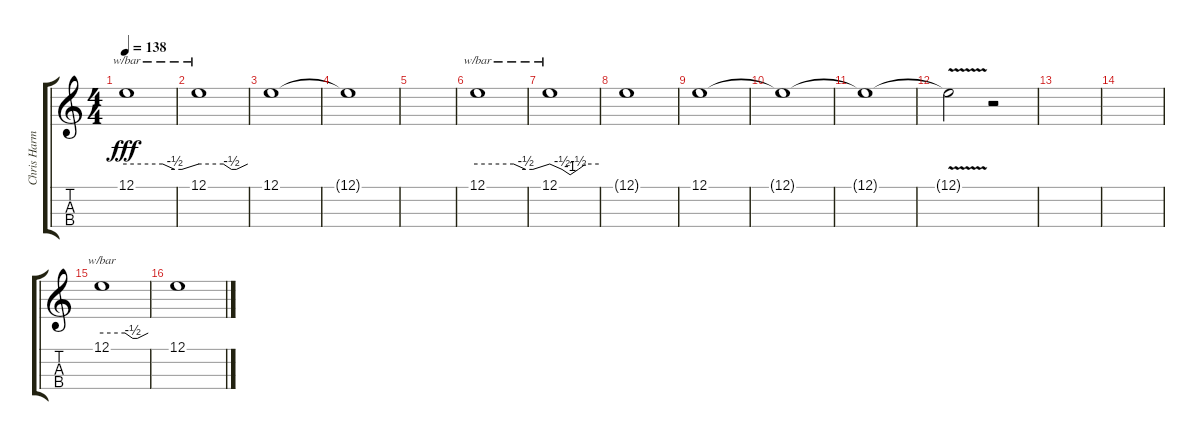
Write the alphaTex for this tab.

\track ("Chris Harmonica" "Chris Harm") {instrument harmonica}
\staff {score tabs}
\tuning (E4 B3 G3 D3) {hide}
\ts (4 4)
\tempo 138
\clef g2
\ks c
12.1.1{tbe (custom default 0 0 30 0 40 -2 46 -2 60 0) dy fff volume 13 balance 8} |
12.1.1{tbe (custom default 0 0 30 0 40 -2 46 -2 60 0) volume 13 balance 8} |
12.1.1 |
12.1{t}.1{volume 6 balance 0} |
|
12.1.1{tbe (custom default 0 0 30 0 40 -2 46 -2 60 0) volume 13 balance 8} |
12.1.1{tbe (custom default 0 0 15 -2 25 -4 35 -2 44 0 60 0)} |
12.1{t}.1 |
12.1.1 |
12.1{t}.1 |
12.1{t}.1{volume 6 balance 0} |
12.1{v t}.2 r.2 |
|
|
12.1.1{tbe (custom default 0 0 30 0 40 -2 46 -2 60 0) volume 13 balance 8} |
12.1.1
